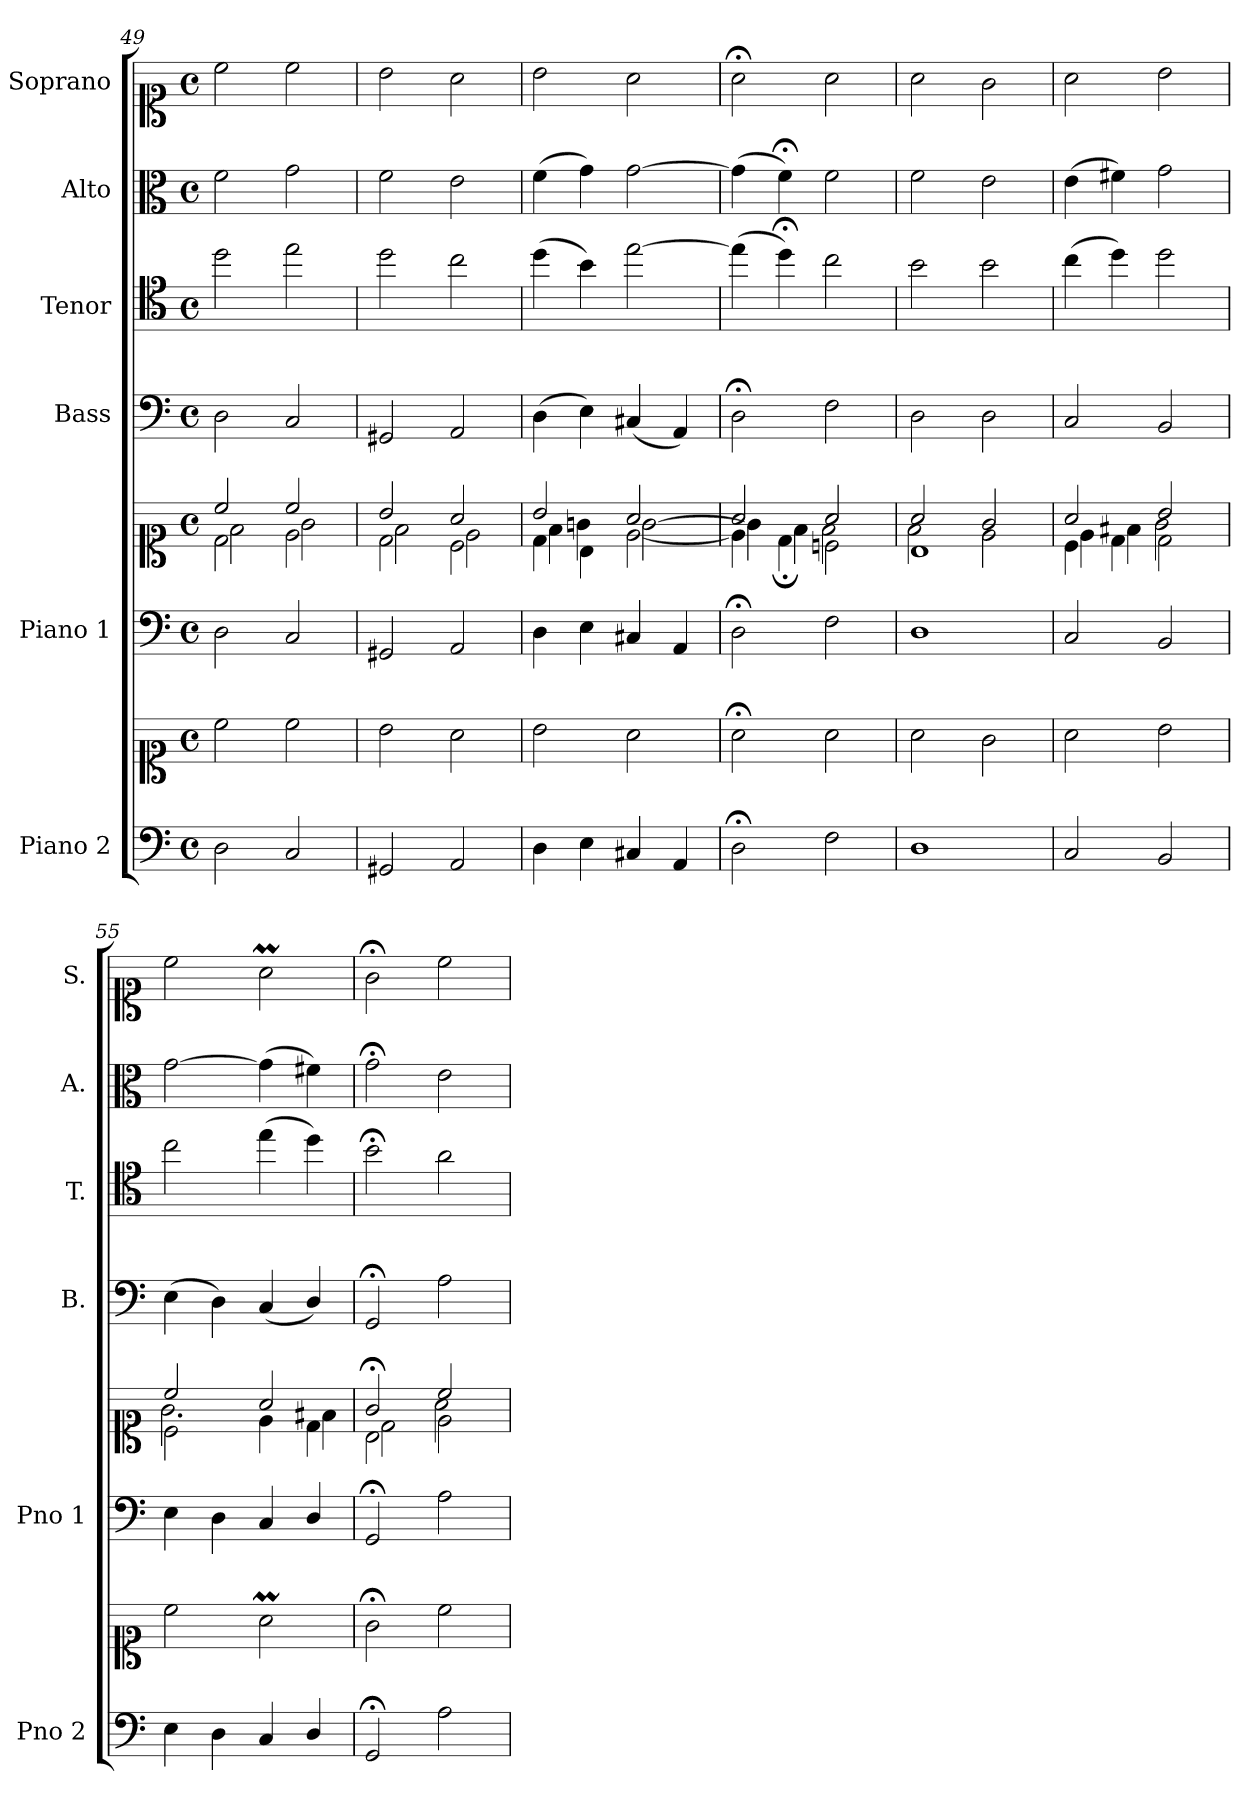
**kern	**kern	**kern	**kern	**kern	**kern	**kern	**kern
*part6	*part6	*part5	*part5	*part4	*part3	*part2	*part1
*staff8	*staff7	*staff6	*staff5	*staff4	*staff3	*staff2	*staff1
*I"Piano 2	*	*I"Piano 1	*	*I"Bass	*I"Tenor	*I"Alto	*I"Soprano
*I'Pno 2	*	*I'Pno 1	*	*I'B.	*I'T.	*I'A.	*I'S.
*clefF4	*clefC1	*clefF4	*clefC1	*clefF4	*clefC4	*clefC3	*clefC1
*	*	*	*	*	*ITrd7c12	*	*
*k[]	*k[]	*k[]	*k[]	*k[]	*k[]	*k[]	*k[]
*M4/4	*M4/4	*M4/4	*M4/4	*M4/4	*M4/4	*M4/4	*M4/4
*met(c)	*met(c)	*met(c)	*met(c)	*met(c)	*met(c)	*met(c)	*met(c)
=49	=49	=49	=49	=49	=49	=49	=49
*	*	*	*^	*	*	*	*
*	*	*	*	*^	*	*	*	*
2D\	2cc\	2D\	2cc/	2d\	2f\	2D\	2d\	2f\	2cc\
2C/	2cc\	2C/	2cc/	2e\	2g\	2C/	2e\	2g\	2cc\
=50	=50	=50	=50	=50	=50	=50	=50	=50	=50
2GG#X/	2b\	2GG#X/	2b/	2d\	2f\	2GG#X/	2d\	2f\	2b\
2AA/	2a\	2AA/	2a/	2c\	2e\	2AA/	2c\	2e\	2a\
!!LO:PB:g=z
=51	=51	=51	=51	=51	=51	=51	=51	=51	=51
4D\	2b\	4D\	2b/	4d\	4f\	(4D\	(4d\	(4f\	2b\
4E\	.	4E\	.	4B\	4gn\	4E\)	4B\)	4g\)	.
4C#X/	2a\	4C#X/	2a/	[<2e\	[<2g\	(4C#X/	[>2e\	[>2g\	2a\
4AA/	.	4AA/	.	.	.	4AA/)	.	.	.
=52	=52	=52	=52	=52	=52	=52	=52	=52	=52
2D;\	2a;<\	2D;\	2a/	4e\]	4g\]	2D;<\	(4e\]	(4g\]	2a;<\
.	.	.	.	4d;<\	4f\	.	4d;<\)	4f;<\)	.
2F\	2a\	2F\	2a/	2cn\	2f\	2F\	2c\	2f\	2a\
=53	=53	=53	=53	=53	=53	=53	=53	=53	=53
1D\	2a\	1D\	2a/	1B\	2f\	2D\	2B\	2f\	2a\
.	2g\	.	2g/	.	2e\	2D\	2B\	2e\	2g\
=54	=54	=54	=54	=54	=54	=54	=54	=54	=54
2C/	2a\	2C/	2a/	4c\	4e\	2C/	(4c\	(4e\	2a\
.	.	.	.	4d\	4f#X\	.	4d\)	4f#X\)	.
2BB/	2b\	2BB/	2b/	2d\	2g\	2BB/	2d\	2g\	2b\
=55	=55	=55	=55	=55	=55	=55	=55	=55	=55
4E\	2cc\	4E\	2cc/	2c\	2.g\	(4E\	2c\	[>2g\	2cc\
4D\	.	4D\	.	.	.	4D\)	.	.	.
4C/	2aM\	4C/	2a/	4e\	.	(4C/	(4e\	(4g\]	2aM\
4D/	.	4D/	.	4d\	4f#X\	4D/)	4d\)	4f#X\)	.
=56	=56	=56	=56	=56	=56	=56	=56	=56	=56
2GG;/	2g;<\	2GG;/	2g;</	2B\	2d\	2GG;</	2B;<\	2g;<\	2g;<\
2A\	2cc\	2A\	2cc/	2e\	2a\	2A\	2A\	2e\	2cc\
*	*	*	*v	*v	*v	*	*	*	*
=	=	=	=	=	=	=	=
*-	*-	*-	*-	*-	*-	*-	*-
